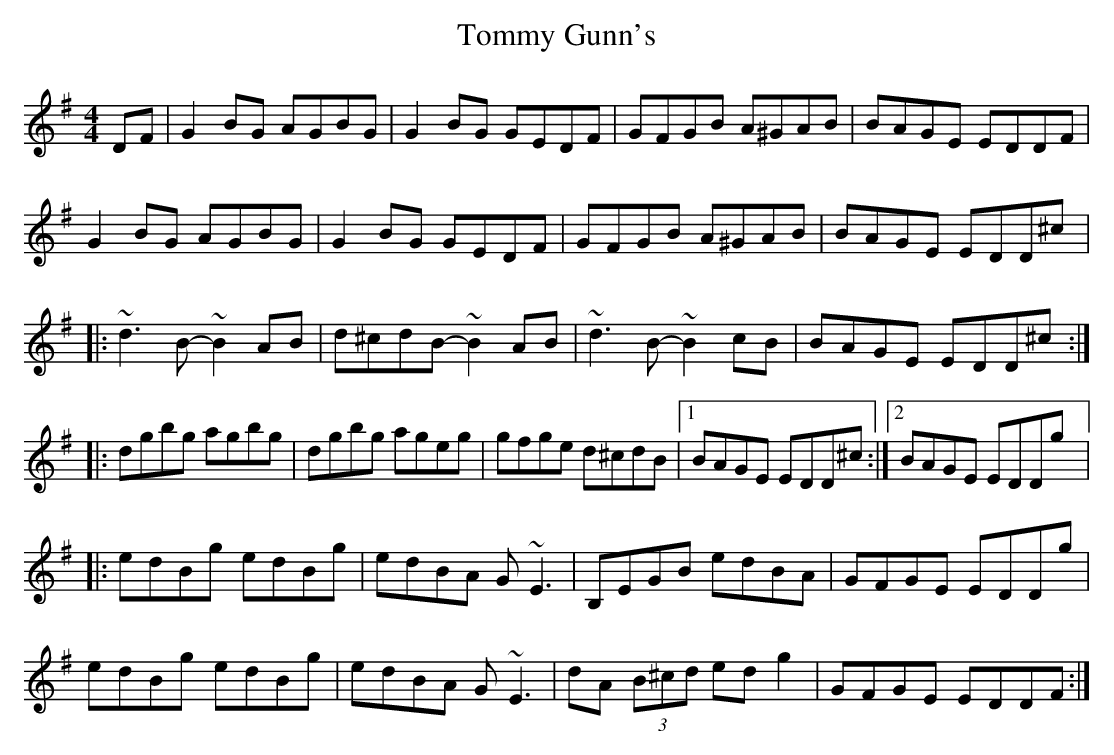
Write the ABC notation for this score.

X:1
T:Tommy Gunn's
M:4/4
L:1/8
K:G
DF | G2BG AGBG | G2BG GEDF | GFGB A^GAB | BAGE EDDF |
!G2BG AGBG | G2BG GEDF | GFGB A^GAB | BAGE EDD^c |:
!~d3 B-~B2 AB | d^cdB- ~B2AB | ~d3 B-~B2cB | BAGE EDD^c :|
|:!dgbg agbg | dgbg ageg | gfge d^cdB |1 BAGE EDD^c :|2 BAGE EDDg |:
!edBg edBg | edBA G~E3 | B,EGB edBA | GFGE EDDg |
!edBg edBg | edBA G~E3 | dA (3B^cd edg2 | GFGE EDDF :|
